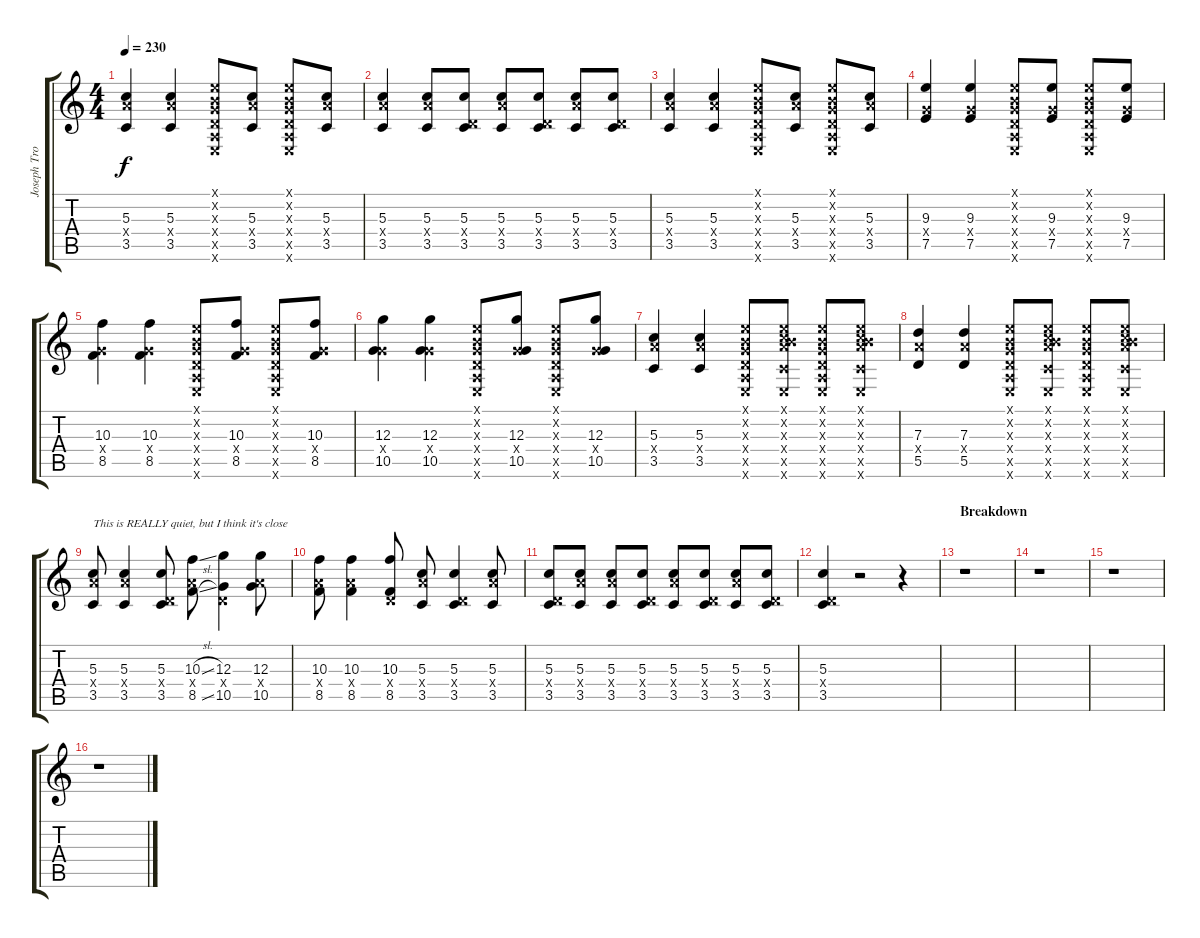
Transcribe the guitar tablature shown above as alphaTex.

\track ("Joseph Trohman (Lead Guitar)" "Joseph Tro") {instrument distortionguitar}
\staff {score tabs}
\tuning (E4 B3 G3 D3 A2 E2) {hide}
\ts (4 4)
\tempo 230
\clef g2
\ks c
(5.3 7.4{x} 3.5).4{dy f volume 8} (5.3 7.4{x} 3.5).4 (0.1{x} 0.2{x} 0.3{x} 0.4{x} 0.5{x} 0.6{x}).8 (5.3 7.4{x} 3.5).8 (0.1{x} 0.2{x} 0.3{x} 0.4{x} 0.5{x} 0.6{x}).8 (5.3 7.4{x} 3.5).8 |
(5.3 7.4{x} 3.5).4{volume 8} (5.3 7.4{x} 3.5).8 (5.3 0.4{x} 3.5).8 (5.3 7.4{x} 3.5).8 (5.3 0.4{x} 3.5).8 (5.3 7.4{x} 3.5).8 (5.3 0.4{x} 3.5).8 |
(5.3 7.4{x} 3.5).4{volume 8} (5.3 7.4{x} 3.5).4 (0.1{x} 0.2{x} 0.3{x} 0.4{x} 0.5{x} 0.6{x}).8 (5.3 7.4{x} 3.5).8 (0.1{x} 0.2{x} 0.3{x} 0.4{x} 0.5{x} 0.6{x}).8 (5.3 7.4{x} 3.5).8 |
(9.3 5.4{x} 7.5).4{volume 8} (9.3 5.4{x} 7.5).4 (0.1{x} 0.2{x} 0.3{x} 0.4{x} 0.5{x} 0.6{x}).8 (9.3 5.4{x} 7.5).8 (0.1{x} 0.2{x} 0.3{x} 0.4{x} 0.5{x} 0.6{x}).8 (9.3 5.4{x} 7.5).8 |
(10.3 5.4{x} 8.5).4{volume 8} (10.3 5.4{x} 8.5).4 (0.1{x} 0.2{x} 0.3{x} 0.4{x} 0.5{x} 0.6{x}).8 (10.3 5.4{x} 8.5).8 (0.1{x} 0.2{x} 0.3{x} 0.4{x} 0.5{x} 0.6{x}).8 (10.3 5.4{x} 8.5).8 |
(12.3 5.4{x} 10.5).4{volume 8} (12.3 5.4{x} 10.5).4 (0.1{x} 0.2{x} 0.3{x} 0.4{x} 0.5{x} 0.6{x}).8 (12.3 5.4{x} 10.5).8 (0.1{x} 0.2{x} 0.3{x} 0.4{x} 0.5{x} 0.6{x}).8 (12.3 5.4{x} 10.5).8 |
(5.3 7.4{x} 3.5).4{volume 8} (5.3 7.4{x} 3.5).4 (0.1{x} 0.2{x} 0.3{x} 0.4{x} 0.5{x} 0.6{x}).8 (0.1{x} 0.2{x} 5.3{x} 7.4{x} 3.5{x} 0.6{x}).8 (0.1{x} 0.2{x} 0.3{x} 0.4{x} 0.5{x} 0.6{x}).8 (0.1{x} 0.2{x} 5.3{x} 7.4{x} 3.5{x} 0.6{x}).8 |
(7.3 7.4{x} 5.5).4{volume 8} (7.3 7.4{x} 5.5).4 (0.1{x} 0.2{x} 0.3{x} 0.4{x} 0.5{x} 0.6{x}).8 (0.1{x} 0.2{x} 5.3{x} 7.4{x} 3.5{x} 0.6{x}).8 (0.1{x} 0.2{x} 0.3{x} 0.4{x} 0.5{x} 0.6{x}).8 (0.1{x} 0.2{x} 5.3{x} 7.4{x} 3.5{x} 0.6{x}).8 |
(5.3 7.4{x} 3.5).8{txt "This is REALLY quiet, but I think it's close" volume 8} (5.3 7.4{x} 3.5).4 (5.3 0.4{x} 3.5).8 (10.3{sl} 7.4{x} 8.5{sl}).8 (12.3 0.4{x} 10.5).4 (12.3 7.4{x} 10.5).8 |
(10.3 7.4{x} 8.5).8{volume 8} (10.3 7.4{x} 8.5).4 (10.3 0.4{x} 8.5).8 (5.3 7.4{x} 3.5).8 (5.3 0.4{x} 3.5).4 (5.3 7.4{x} 3.5).8 |
(5.3 0.4{x} 3.5).8{volume 8} (5.3 7.4{x} 3.5).8 (5.3 7.4{x} 3.5).8 (5.3 0.4{x} 3.5).8 (5.3 7.4{x} 3.5).8 (5.3 0.4{x} 3.5).8 (5.3 7.4{x} 3.5).8 (5.3 0.4{x} 3.5).8 |
(5.3 0.4{x} 3.5).4{volume 11} r.2 r.4 |
\section ("" "Breakdown")
r.1 |
r.1 |
r.1 |
r.1
